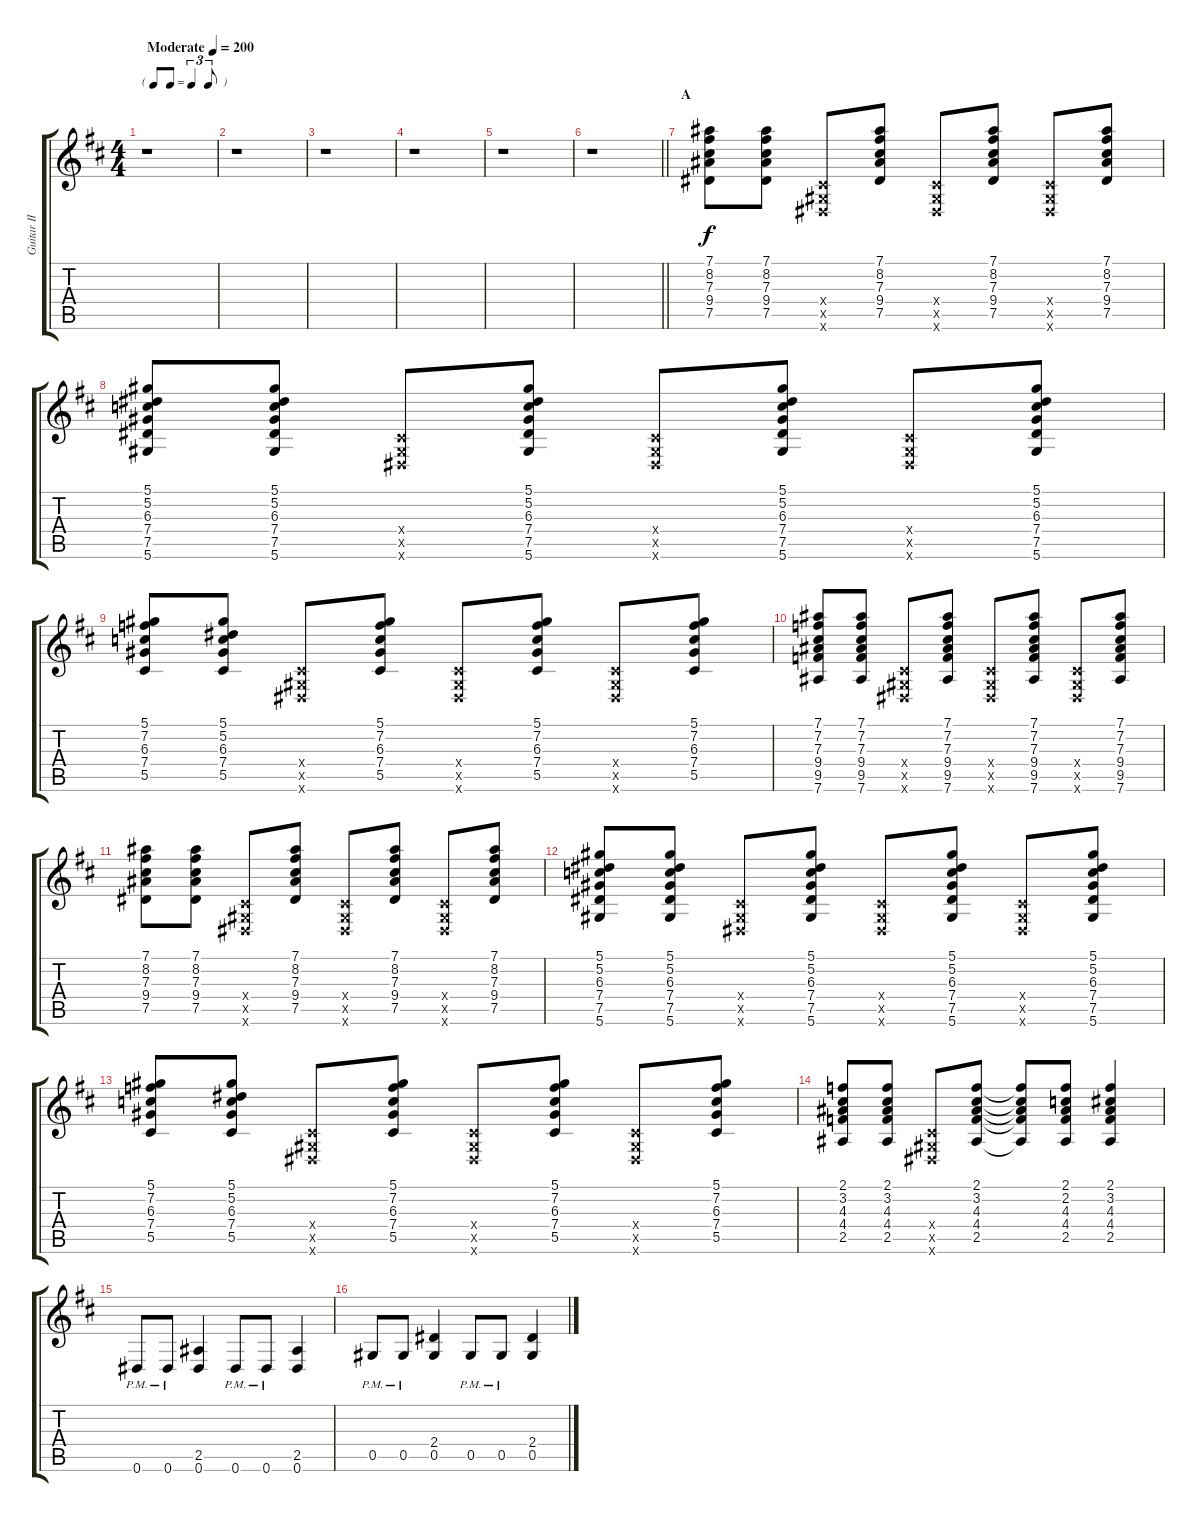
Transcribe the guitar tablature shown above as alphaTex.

\track ("Guitar II (Hitsugi)" "Guitar II ") {instrument overdrivenguitar}
\staff {score tabs}
\tuning (Eb4 Bb3 Gb3 Db3 Ab2 Eb2) {hide}
\ts (4 4)
\tf triplet8th
\tempo (200 "Moderate")
\clef g2
\ks d
r.1{dy f instrument overdrivenguitar} |
r.1 |
r.1 |
r.1 |
r.1 |
\barLineRight lightlight
r.1 |
\section ("" "A")
(7.1 8.2 7.3 9.4 7.5).8 (7.1 8.2 7.3 9.4 7.5).8 (0.4{x} 0.5{x} 0.6{x}).8 (7.1 8.2 7.3 9.4 7.5).8 (0.4{x} 0.5{x} 0.6{x}).8 (7.1 8.2 7.3 9.4 7.5).8 (0.4{x} 0.5{x} 0.6{x}).8 (7.1 8.2 7.3 9.4 7.5).8 |
(5.1 5.2 6.3 7.4 7.5 5.6).8 (5.1 5.2 6.3 7.4 7.5 5.6).8 (0.4{x} 0.5{x} 0.6{x}).8 (5.1 5.2 6.3 7.4 7.5 5.6).8 (0.4{x} 0.5{x} 0.6{x}).8 (5.1 5.2 6.3 7.4 7.5 5.6).8 (0.4{x} 0.5{x} 0.6{x}).8 (5.1 5.2 6.3 7.4 7.5 5.6).8 |
(5.1 7.2 6.3 7.4 5.5).8 (5.1 5.2 6.3 7.4 5.5).8 (0.4{x} 0.5{x} 0.6{x}).8 (5.1 7.2 6.3 7.4 5.5).8 (0.4{x} 0.5{x} 0.6{x}).8 (5.1 7.2 6.3 7.4 5.5).8 (0.4{x} 0.5{x} 0.6{x}).8 (5.1 7.2 6.3 7.4 5.5).8 |
(7.1 7.2 7.3 9.4 9.5 7.6).8 (7.1 7.2 7.3 9.4 9.5 7.6).8 (0.4{x} 0.5{x} 0.6{x}).8 (7.1 7.2 7.3 9.4 9.5 7.6).8 (0.4{x} 0.5{x} 0.6{x}).8 (7.1 7.2 7.3 9.4 9.5 7.6).8 (0.4{x} 0.5{x} 0.6{x}).8 (7.1 7.2 7.3 9.4 9.5 7.6).8 |
(7.1 8.2 7.3 9.4 7.5).8 (7.1 8.2 7.3 9.4 7.5).8 (0.4{x} 0.5{x} 0.6{x}).8 (7.1 8.2 7.3 9.4 7.5).8 (0.4{x} 0.5{x} 0.6{x}).8 (7.1 8.2 7.3 9.4 7.5).8 (0.4{x} 0.5{x} 0.6{x}).8 (7.1 8.2 7.3 9.4 7.5).8 |
(5.1 5.2 6.3 7.4 7.5 5.6).8 (5.1 5.2 6.3 7.4 7.5 5.6).8 (0.4{x} 0.5{x} 0.6{x}).8 (5.1 5.2 6.3 7.4 7.5 5.6).8 (0.4{x} 0.5{x} 0.6{x}).8 (5.1 5.2 6.3 7.4 7.5 5.6).8 (0.4{x} 0.5{x} 0.6{x}).8 (5.1 5.2 6.3 7.4 7.5 5.6).8 |
(5.1 7.2 6.3 7.4 5.5).8 (5.1 5.2 6.3 7.4 5.5).8 (0.4{x} 0.5{x} 0.6{x}).8 (5.1 7.2 6.3 7.4 5.5).8 (0.4{x} 0.5{x} 0.6{x}).8 (5.1 7.2 6.3 7.4 5.5).8 (0.4{x} 0.5{x} 0.6{x}).8 (5.1 7.2 6.3 7.4 5.5).8 |
(2.1 3.2 4.3 4.4 2.5).8 (2.1 3.2 4.3 4.4 2.5).8 (0.4{x} 0.5{x} 0.6{x}).8 (2.1 3.2 4.3 4.4 2.5).8 (2.1{t} 3.2{t} 4.3{t} 4.4{t} 2.5{t}).8 (2.1 2.2 4.3 4.4 2.5).8 (2.1 3.2 4.3 4.4 2.5).4 |
0.6{pm}.8 0.6{pm}.8 (2.5 0.6).4 0.6{pm}.8 0.6{pm}.8 (2.5 0.6).4 |
0.5{pm}.8 0.5{pm}.8 (2.4 0.5).4 0.5{pm}.8 0.5{pm}.8 (2.4 0.5).4
